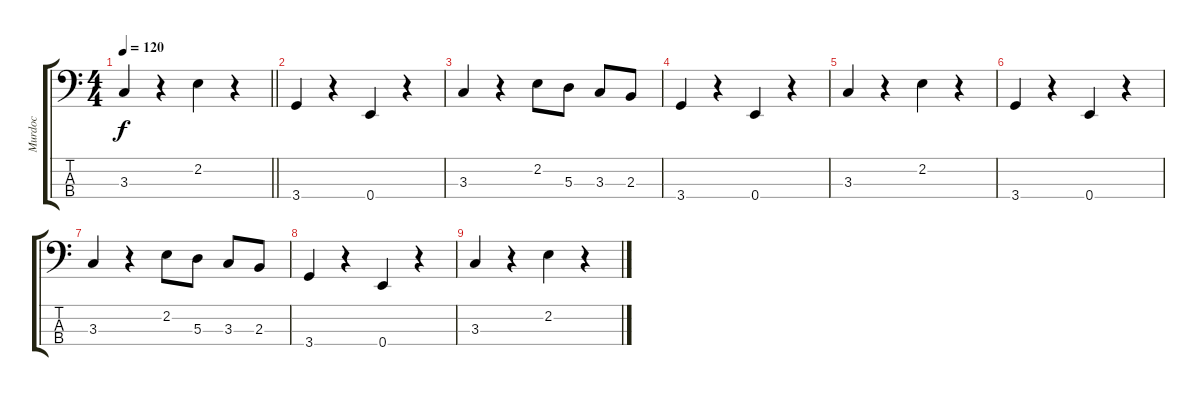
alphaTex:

\track ("Murdoc" "Murdoc") {instrument electricbassfinger}
\staff {score tabs}
\tuning (G2 D2 A1 E1) {hide}
\ts (4 4)
\tempo 120
\clef f4
\barLineRight lightlight
\ks c
3.3.4{dy f} r.4 2.2.4 r.4 |
3.4.4 r.4 0.4.4 r.4 |
3.3.4 r.4 2.2.8 5.3.8 3.3.8 2.3.8 |
3.4.4 r.4 0.4.4 r.4 |
3.3.4 r.4 2.2.4 r.4 |
3.4.4 r.4 0.4.4 r.4 |
3.3.4 r.4 2.2.8 5.3.8 3.3.8 2.3.8 |
3.4.4 r.4 0.4.4 r.4 |
3.3.4 r.4 2.2.4 r.4
